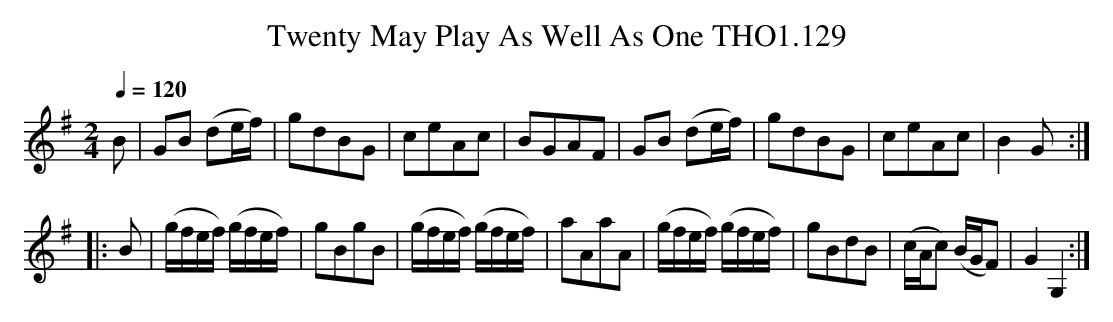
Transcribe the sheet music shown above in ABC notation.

X:1
T:Twenty May Play As Well As One THO1.129
M:2/4
L:1/8
Q:1/4=120
K:G
B|GB (de/f/)|gdBG|ceAc|BGAF|GB (de/f/)|gdBG|ceAc|B2 G:|
|:B|(g/f/e/f/) (g/f/e/f/)|gBgB|(g/f/e/f/) (g/f/e/f/)|\
aAaA|(g/f/e/f/) (g/f/e/f/)|gBdB|(c/A/c) (B/G/F)|G2G,2:|
